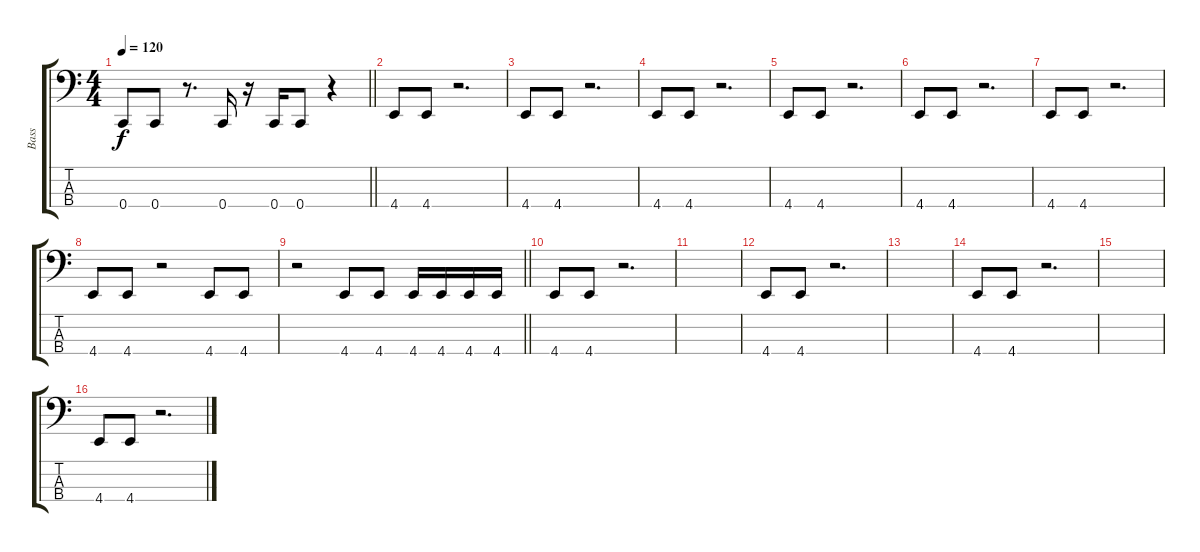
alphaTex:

\track ("Bass" "Bass") {instrument electricbassfinger}
\staff {score tabs}
\tuning (F2 C2 G1 C1) {hide}
\ts (4 4)
\tempo 120
\clef f4
\barLineRight lightlight
\ks c
0.4.8{dy f} 0.4.8 r.8{d} 0.4.16 r.16 0.4.16 0.4.8 r.4 |
4.4.8 4.4.8 r.2{d} |
4.4.8 4.4.8 r.2{d} |
4.4.8 4.4.8 r.2{d} |
4.4.8 4.4.8 r.2{d} |
4.4.8 4.4.8 r.2{d} |
4.4.8 4.4.8 r.2{d} |
4.4.8 4.4.8 r.2 4.4.8 4.4.8 |
\barLineRight lightlight
r.2 4.4.8 4.4.8 4.4.16 4.4.16 4.4.16 4.4.16 |
4.4.8 4.4.8 r.2{d} |
|
4.4.8 4.4.8 r.2{d} |
|
4.4.8 4.4.8 r.2{d} |
|
4.4.8 4.4.8 r.2{d}
